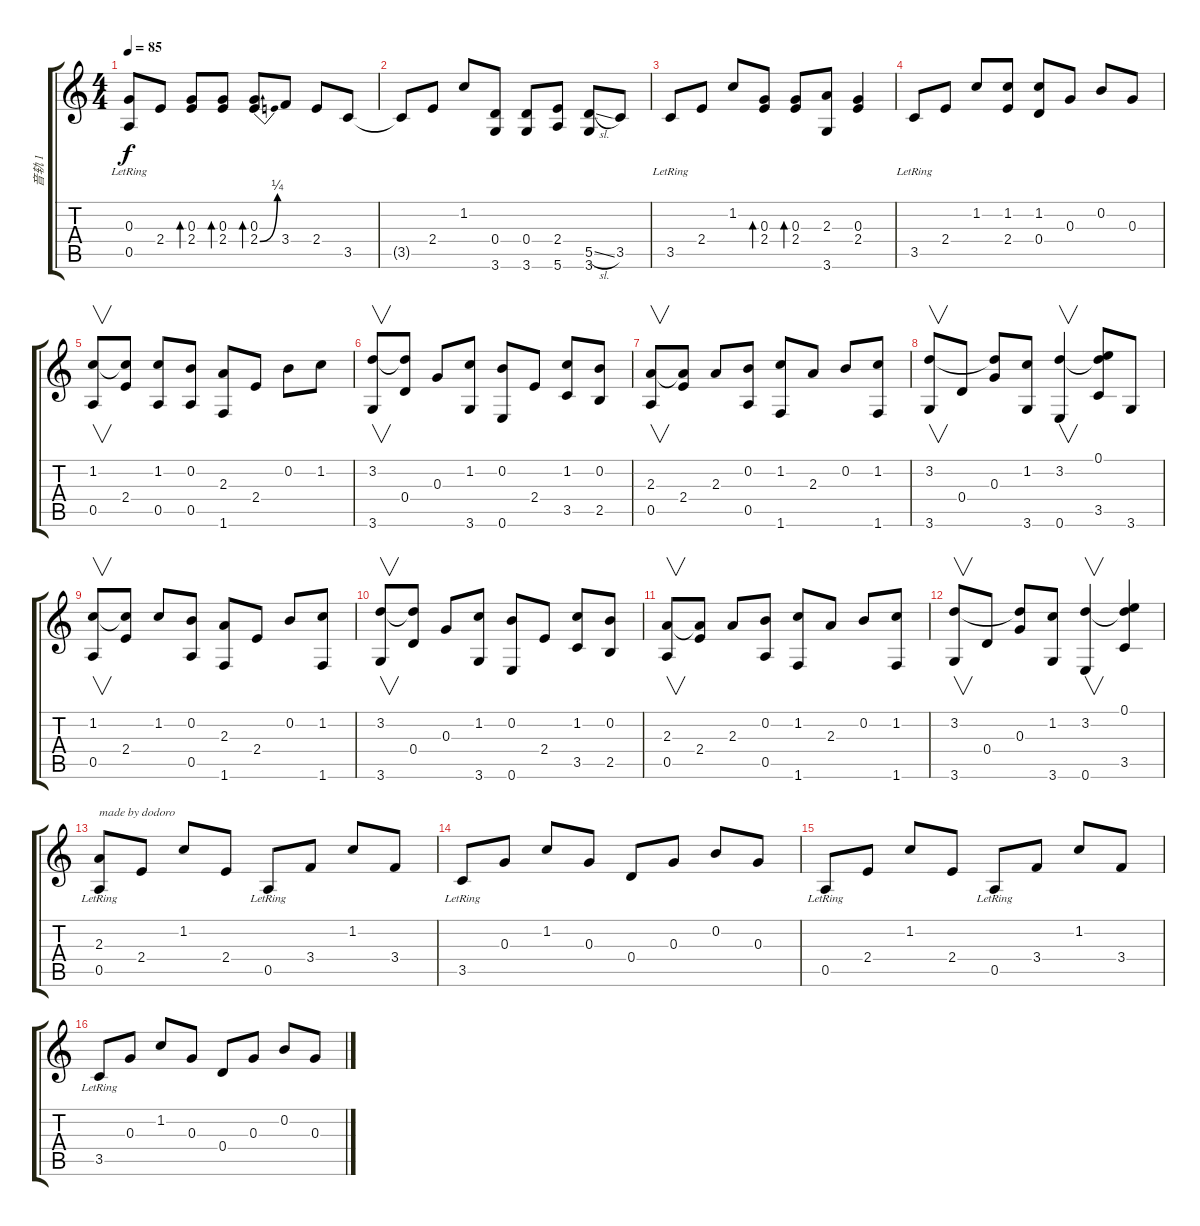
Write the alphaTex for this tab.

\track ("音轨 1" "音轨 1") {instrument acousticguitarsteel}
\staff {score tabs}
\tuning (E4 B3 G3 D3 A2 E2) {hide}
\ts (4 4)
\tempo 85
\clef g2
\ks c
(0.3 0.5{lr}).8{dy f} 2.4.8 (0.3 2.4).8{bd 60} (0.3 2.4).8{bd 60} (0.3 2.4{be (bend 0 0 60 1)}).8{bd 60} 3.4.8 2.4.8 3.5.8 |
3.5{t}.8 2.4.8 1.2.8 (0.4 3.6).8 (0.4 3.6).8 (2.4 5.6).8 (5.5{sl} 3.6).8 3.5.8 |
3.5{lr}.8 2.4.8 1.2.8 (0.3 2.4).8{bd 60} (0.3 2.4).8{bd 60} (2.3 3.6).8 (0.3 2.4).4 |
3.5{lr}.8 2.4.8 1.2.8 (1.2 2.4).8 (1.2 0.4).8 0.3.8 0.2.8 0.3.8 |
(1.2 0.5).8{v} (1.2{t} 2.4).8 (1.2 0.5).8 (0.2 0.5).8 (2.3 1.6).8 2.4.8 0.2.8 1.2.8 |
(3.2 3.6).8{v} (3.2{t} 0.4).8 0.3.8 (1.2 3.6).8 (0.2 0.6).8 2.4.8 (1.2 3.5).8 (0.2 2.5).8 |
(2.3 0.5).8{v} (2.3{t} 2.4).8 2.3.8 (0.2 0.5).8 (1.2 1.6).8 2.3.8 0.2.8 (1.2 1.6).8 |
(3.2 3.6).8{v} 0.4.8 (3.2{t} 0.3).8 (1.2 3.6).8 (3.2 0.6).4{v} (0.1 3.2{t} 3.5).8 3.6.8 |
(1.2 0.5).8{v} (1.2{t} 2.4).8 1.2.8 (0.2 0.5).8 (2.3 1.6).8 2.4.8{txt ""} 0.2.8 (1.2 1.6).8 |
(3.2 3.6).8{v} (3.2{t} 0.4).8 0.3.8 (1.2 3.6).8 (0.2 0.6).8 2.4.8 (1.2 3.5).8 (0.2 2.5).8 |
(2.3 0.5).8{v} (2.3{t} 2.4).8 2.3.8 (0.2 0.5).8 (1.2 1.6).8 2.3.8 0.2.8 (1.2 1.6).8 |
(3.2 3.6).8{v} 0.4.8 (3.2{t} 0.3).8 (1.2 3.6).8 (3.2 0.6).4{v} (0.1 3.2{t} 3.5).4 |
(2.3 0.5{lr}).8{txt "made by dodoro"} 2.4.8 1.2.8 2.4.8 0.5{lr}.8 3.4.8 1.2.8 3.4.8 |
3.5{lr}.8 0.3.8 1.2.8 0.3.8 0.4.8 0.3.8 0.2.8 0.3.8 |
0.5{lr}.8 2.4.8 1.2.8 2.4.8 0.5{lr}.8 3.4.8 1.2.8 3.4.8 |
3.5{lr}.8 0.3.8 1.2.8 0.3.8 0.4.8 0.3.8 0.2.8 0.3.8
